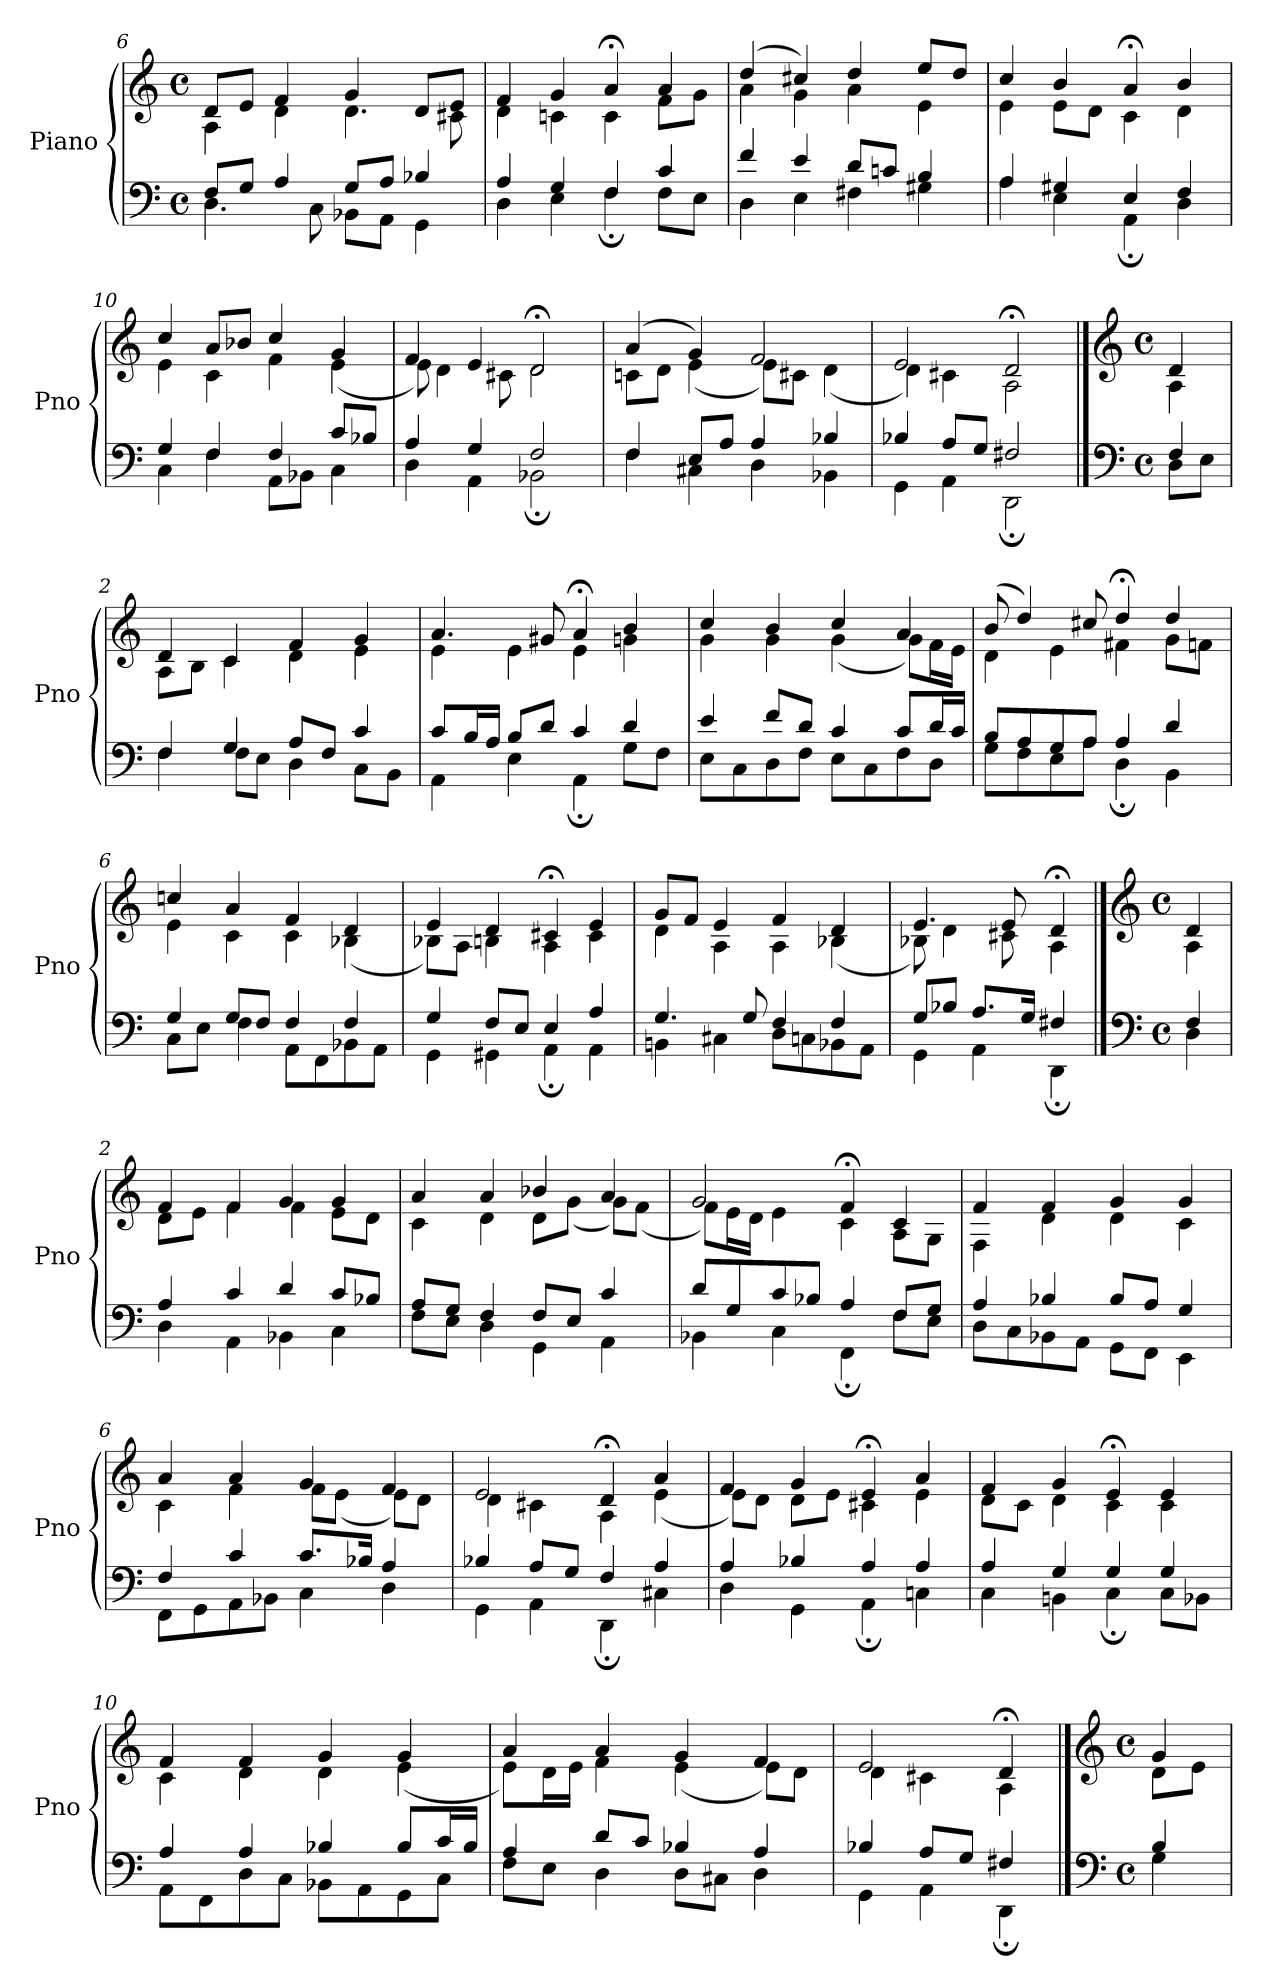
**kern	**kern
*part1	*part1
*staff2	*staff1
*I"Piano	*
*I'Pno	*
*clefF4	*clefG2
*k[]	*k[]
*M4/4	*M4/4
*met(c)	*met(c)
=6	=6
*^	*^
8F/L	4.D\	8d/L	4A\
8G/J	.	8e/J	.
4A/	.	4f/	4d\
.	8C\	.	.
8G/L	8BB-X\L	4g/	4.d\
8A/J	8AA\J	.	.
4B-X/	4GG\	8d/L	.
.	.	8e/J	8c#X\
=7	=7	=7	=7
4A/	4D\	4f/	4d\
4G/	4E\	4g/	4cn\
4F/	4F;\	4a;</	4c\
4c/	8F\L	4a/	8f\L
.	8E\J	.	8g\J
=8	=8	=8	=8
4f/	4D\	(>4dd/	4a\
4e/	4E\	4cc#X/)	4g\
8d/L	4F#X\	4dd/	4a\
8cn/J	.	.	.
4B/	4G#X\	8ee/L	4e\
.	.	8dd/J	.
=9	=9	=9	=9
4A/	4A\	4cc/	4e\
4G#X/	4E\	4b/	8e\L
.	.	.	8d\J
4E/	4AA;\	4a;</	4c\
4F/	4D\	4b/	4d\
=10	=10	=10	=10
4G/	4C\	4cc/	4e\
4F/	4F\	8a/L	4c\
.	.	8b-X/J	.
4F/	8AA\L	4cc/	4f\
.	8BB-X\J	.	.
8c/L	4C\	4g/	(<4e\
8B-X/J	.	.	.
=11	=11	=11	=11
4A/	4D\	4f/	8e\)
.	.	.	4d\
4G/	4AA\	4e/	.
.	.	.	8c#X\
2F/	2BB-X;\	2d;</	2d\
=12	=12	=12	=12
4F/	4F\	(>4a/	8cn\L
.	.	.	8d\J
8E/L	4C#X\	4g/)	(<4e\
8A/J	.	.	.
4A/	4D\	2f/	8e\L)
.	.	.	8c#X\J
4B-X/	4BB-X\	.	(<4d\
=13	=13	=13	=13
4B-X/	4GG\	2e/	4d\)
8A/L	4AA\	.	4c#X\
8G/J	.	.	.
2F#X/	2DD;\	2d;</	2A\
==1	==1	==1	==1
*clefF4	*	*clefG2	*
*M4/4	*	*M4/4	*
*met(c)	*	*met(c)	*
4F/	8D\L	4d/	4A\
.	8E\J	.	.
=2	=2	=2	=2
4F/	4F\	4d/	8A\L
.	.	.	8B\J
4G/	8F\L	4c/	4c\
.	8E\J	.	.
8A/L	4D\	4f/	4d\
8F/J	.	.	.
4c/	8C\L	4g/	4e\
.	8BB\J	.	.
=3	=3	=3	=3
8c/L	4AA\	4.a/	4e\
16B/L	.	.	.
16A/JJ	.	.	.
8B/L	4E\	.	4e\
8d/J	.	8g#X/	.
4c/	4AA;\	4a;</	4e\
4d/	8G\L	4b/	4gn\
.	8F\J	.	.
=4	=4	=4	=4
4e/	8E\L	4cc/	4g\
.	8C\	.	.
8f/L	8D\	4b/	4g\
8d/J	8F\J	.	.
4c/	8E\L	4cc/	(<4g\
.	8C\	.	.
8c/L	8F\	4a/	8g\L)
16d/L	8D\J	.	16f\L
16c/JJ	.	.	16e\JJ
=5	=5	=5	=5
8B/L	8G\L	(>8b/	4d\
8A/	8F\	4dd/)	.
8G/	8E\	.	4e\
8A/J	8A\J	8cc#X/	.
4A/	4D;\	4dd;</	4f#X\
4d/	4BB\	4dd/	8g\L
.	.	.	8fn\J
=6	=6	=6	=6
4G/	8C\L	4ccn/	4e\
.	8E\J	.	.
8G/L	4F\	4a/	4c\
8F/J	.	.	.
4F/	8AA\L	4f/	4c\
.	8FF\	.	.
4F/	8BB-X\	4d/	(<4B-X\
.	8AA\J	.	.
=7	=7	=7	=7
4G/	4GG\	4e/	8B-X\L)
.	.	.	8A\J
8F/L	4GG#X\	4d/	4Bn\
8E/J	.	.	.
4E/	4AA;\	4c#X;</	4A\
4A/	4AA\	4e/	4c#\
=8	=8	=8	=8
4.G/	4BBn\	8g/L	4d\
.	.	8f/J	.
.	4C#X\	4e/	4A\
8G/	.	.	.
4F/	8D\L	4f/	4A\
.	8Cn\	.	.
4F/	8BB-X\	4d/	(<4B-X\
.	8AA\J	.	.
=9	=9	=9	=9
8G/L	4GG\	4.e/	8B-X\)
8B-X/J	.	.	4d\
8.A/L	4AA\	.	.
.	.	8e/	8c#X\
16G/Jk	.	.	.
4F#X/	4DD;\	4d;</	4A\
==1	==1	==1	==1
*clefF4	*	*clefG2	*
*M4/4	*	*M4/4	*
*met(c)	*	*met(c)	*
4F/	4D\	4d/	4A\
=2	=2	=2	=2
4A/	4D\	4f/	8d\L
.	.	.	8e\J
4c/	4AA\	4f/	4f\
4d/	4BB-X\	4g/	4f\
8c/L	4C\	4g/	8e\L
8B-X/J	.	.	8d\J
=3	=3	=3	=3
8A/L	8F\L	4a/	4c\
8G/J	8E\J	.	.
4F/	4D\	4a/	4d\
8F/L	4GG\	4b-X/	8d\L
8E/J	.	.	(<8g\J
4c/	4AA\	4a/	8g\L)
.	.	.	(<8f\J
=4	=4	=4	=4
8d/L	4BB-X\	2g/	8f\L)
8G/	.	.	16e\L
.	.	.	16d\JJ
8c/	4C\	.	4e\
8B-X/J	.	.	.
4A/	4FF;\	4f;</	4c\
8F/L	8F\L	4c/	8A\L
8G/J	8E\J	.	8G\J
=5	=5	=5	=5
4A/	8D\L	4f/	4F\
.	8C\	.	.
4B-X/	8BB-X\	4f/	4d\
.	8AA\J	.	.
8B-/L	8GG\L	4g/	4d\
8A/J	8FF\J	.	.
4G/	4EE\	4g/	4c\
=6	=6	=6	=6
4F/	8FF\L	4a/	4c\
.	8GG\	.	.
4c/	8AA\	4a/	4f\
.	8BB-X\J	.	.
8.c/L	4C\	4g/	8f\L
.	.	.	(<8e\J
16B-X/Jk	.	.	.
4A/	4D\	4f/	8e\L)
.	.	.	8d\J
=7	=7	=7	=7
4B-X/	4GG\	2e/	4d\
8A/L	4AA\	.	4c#X\
8G/J	.	.	.
4F/	4DD;\	4d;</	4A\
4A/	4C#X\	4a/	(<4e\
=8	=8	=8	=8
4A/	4D\	4f/	8e\L)
.	.	.	8d\J
4B-X/	4GG\	4g/	8d\L
.	.	.	8e\J
4A/	4AA;\	4e;</	4c#X\
4A/	4Cn\	4a/	4e\
=9	=9	=9	=9
4A/	4C\	4f/	8d\L
.	.	.	8c\J
4G/	4BBn\	4g/	4d\
4G/	4C;\	4e;</	4c\
4G/	8C\L	4e/	4c\
.	8BB-X\J	.	.
=10	=10	=10	=10
4A/	8AA\L	4f/	4c\
.	8FF\	.	.
4A/	8D\	4f/	4d\
.	8C\J	.	.
4B-X/	8BB-X\L	4g/	4d\
.	8AA\	.	.
8B-/L	8GG\	4g/	(<4e\
16c/L	8C\J	.	.
16B-/JJ	.	.	.
=11	=11	=11	=11
4A/	8F\L	4a/	8e\L)
.	8E\J	.	16d\L
.	.	.	16e\JJ
8d/L	4D\	4a/	4f\
8c/J	.	.	.
4B-X/	8D\L	4g/	(<4e\
.	8C#X\J	.	.
4A/	4D\	4f/	8e\L)
.	.	.	8d\J
=12	=12	=12	=12
4B-X/	4GG\	2e/	4d\
8A/L	4AA\	.	4c#X\
8G/J	.	.	.
4F#X/	4DD;\	4d;</	4A\
==1	==1	==1	==1
*clefF4	*	*clefG2	*
*M4/4	*	*M4/4	*
*met(c)	*	*met(c)	*
4B/	4G\	4g/	8d\L
.	.	.	8e\J
*v	*v	*	*
*	*v	*v
=	=
*-	*-
